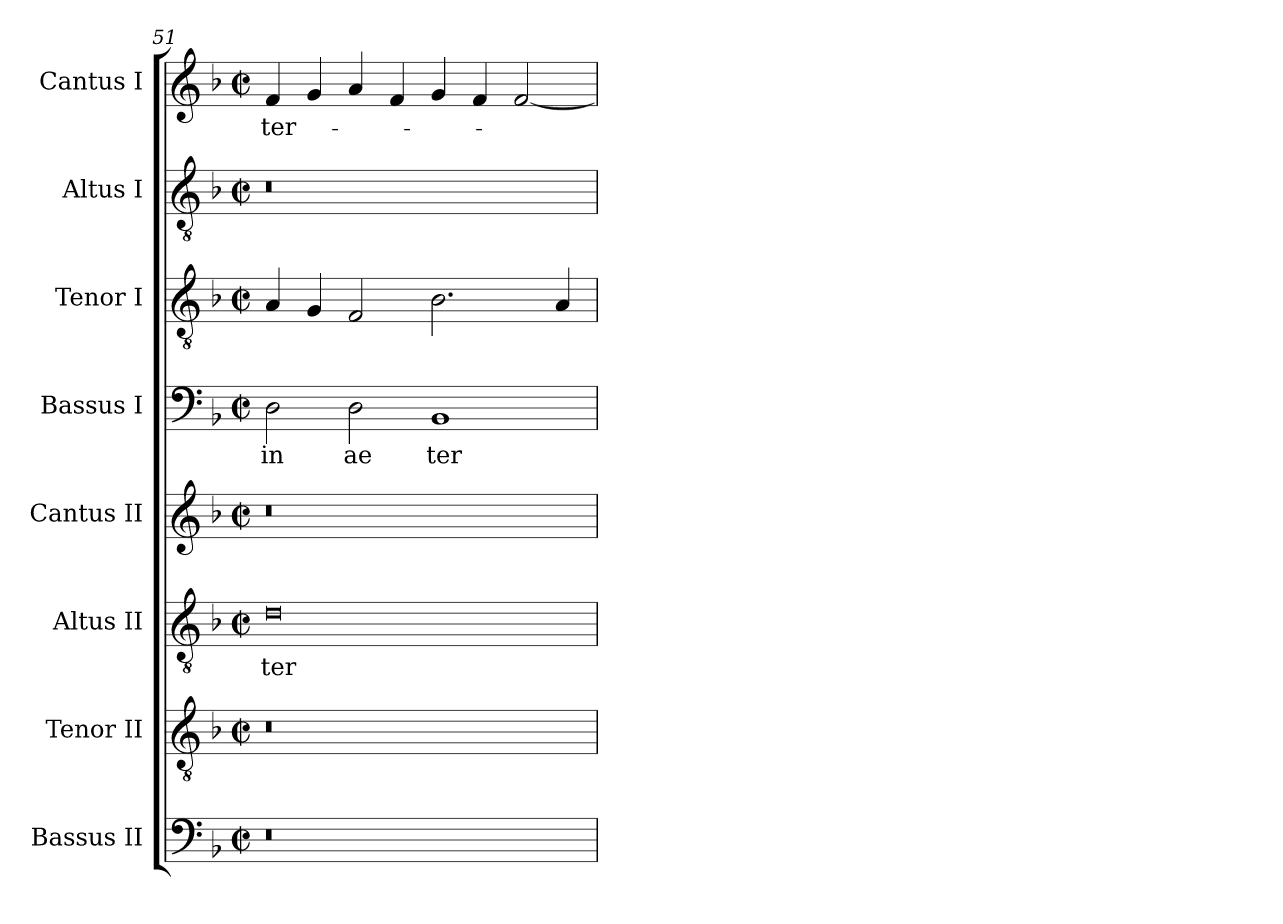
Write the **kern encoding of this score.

**kern	**kern	**kern	**text	**kern	**kern	**text	**kern	**kern	**kern	**text
*part8	*part7	*part6	*part6	*part5	*part4	*part4	*part3	*part2	*part1	*part1
*staff8	*staff7	*staff6	*staff6	*staff5	*staff4	*staff4	*staff3	*staff2	*staff1	*staff1
*I"Bassus II	*I"Tenor II	*I"Altus II	*	*I"Cantus II	*I"Bassus I	*	*I"Tenor I	*I"Altus I	*I"Cantus I	*
!!LO:PB:g=z
*clefF4	*clefGv2	*clefGv2	*	*clefG2	*clefF4	*	*clefGv2	*clefGv2	*clefG2	*
*k[b-]	*k[b-]	*k[b-]	*	*k[b-]	*k[b-]	*	*k[b-]	*k[b-]	*k[b-]	*
*F:	*F:	*F:	*	*F:	*F:	*	*F:	*F:	*F:	*
*M2/2	*M2/2	*M2/2	*	*M2/2	*M2/2	*	*M2/2	*M2/2	*M2/2	*
*met(c|)	*met(c|)	*met(c|)	*	*met(c|)	*met(c|)	*	*met(c|)	*met(c|)	*met(c|)	*
=51	=51	=51	=51	=51	=51	=51	=51	=51	=51	=51
!	!	!	!LO:LY:b:cj	!	!	!LO:LY:b:cj	!	!	!	!LO:LY:b
0r	0r	0d	ter	0r	2D\	in	4A/	0r	4f/	-ter-
.	.	.	.	.	.	.	4G/	.	4g/	.
!	!	!	!	!	!	!LO:LY:b:cj	!	!	!	!
.	.	.	.	.	2D\	ae	2F/	.	4a/	.
.	.	.	.	.	.	.	.	.	4f/	.
!	!	!	!	!	!	!LO:LY:b:cj	!	!	!	!
.	.	.	.	.	1BB-	ter	2.B-\	.	4g/	.
.	.	.	.	.	.	.	.	.	4f/	.
.	.	.	.	.	.	.	.	.	[<2f/	.
.	.	.	.	.	.	.	4A/	.	.	.
=	=	=	=	=	=	=	=	=	=	=
*-	*-	*-	*-	*-	*-	*-	*-	*-	*-	*-
